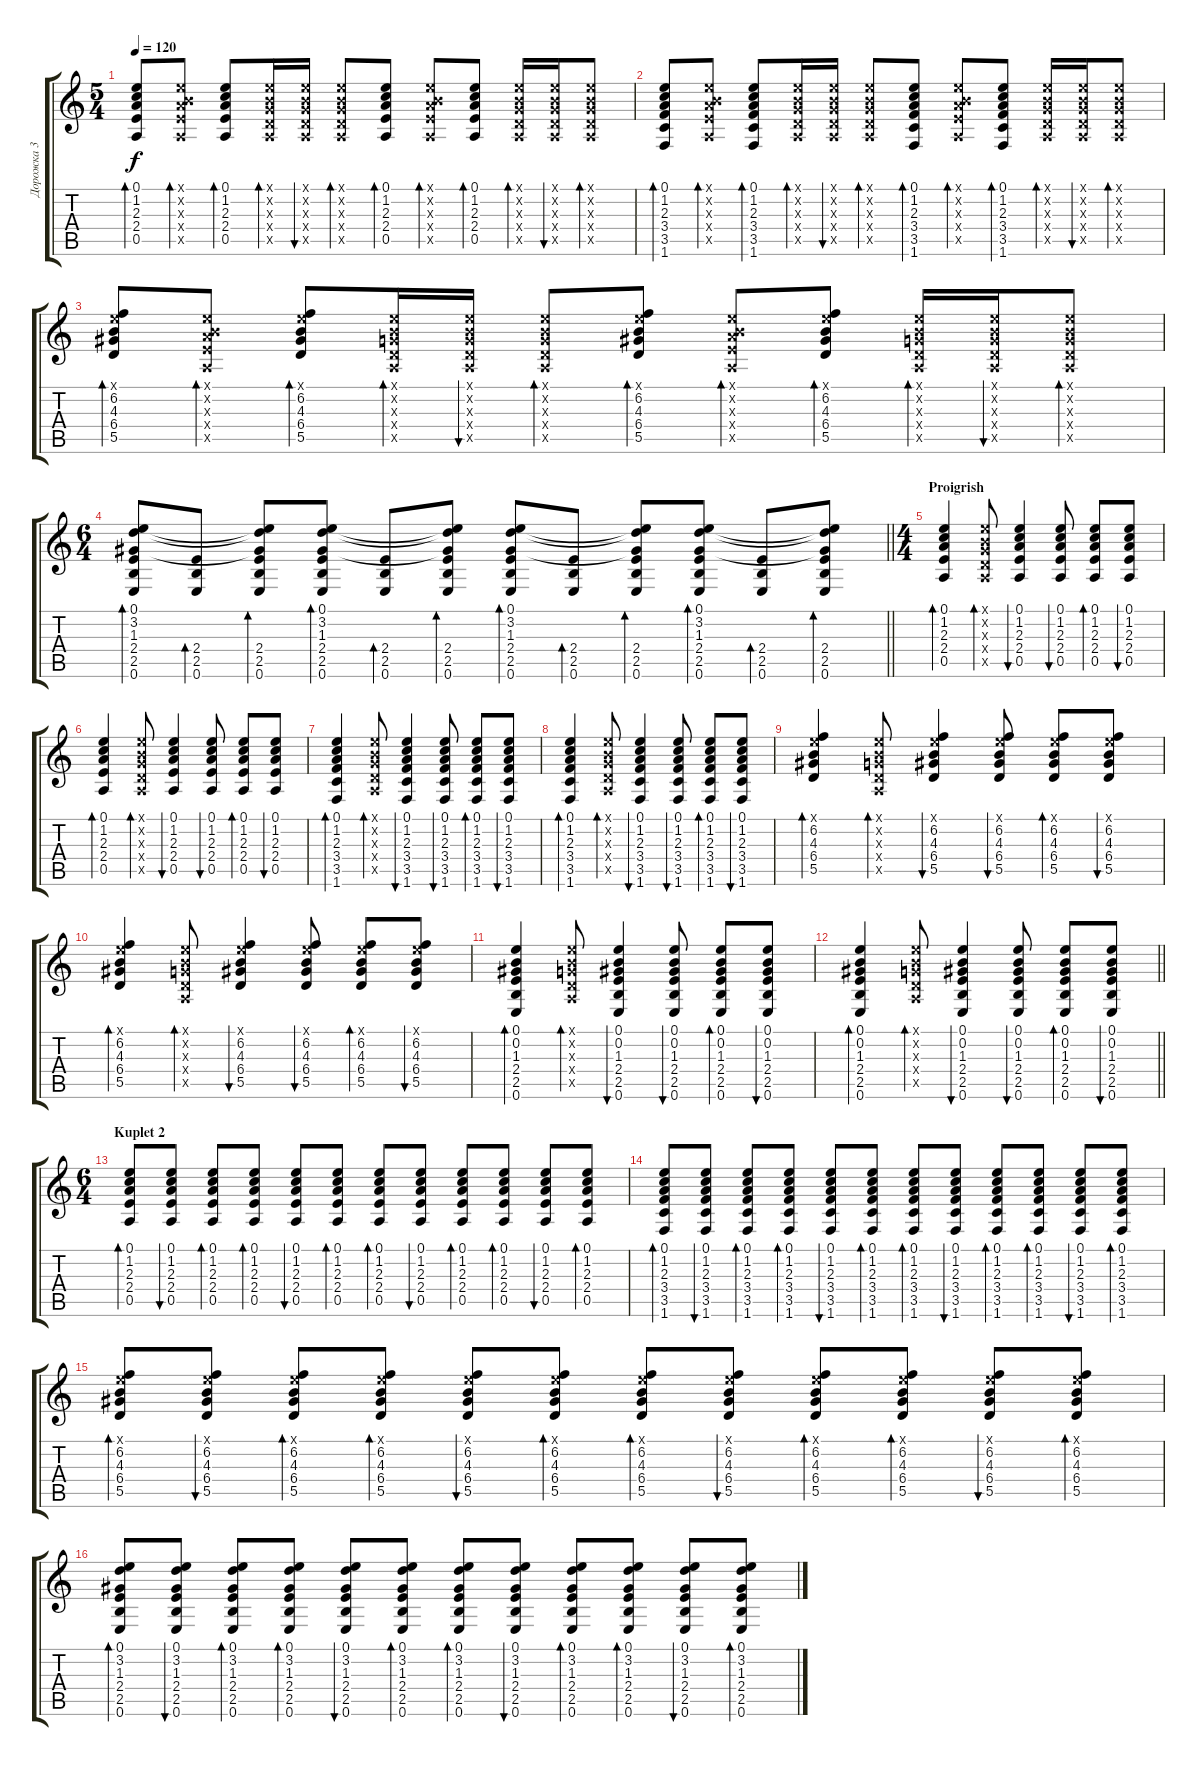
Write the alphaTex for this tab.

\track ("Дорожка 3" "Дорожка 3") {instrument acousticguitarsteel}
\staff {score tabs}
\tuning (E4 B3 G3 D3 A2 E2) {hide}
\ts (5 4)
\tempo 120
\clef g2
\ks c
(0.1 1.2 2.3 2.4 0.5).8{bd 60 dy f} (0.1{x} 0.2{x} 2.3{x} 2.4{x} 0.5{x}).8{bd 60} (0.1 1.2 2.3 2.4 0.5).8{bd 60} (0.1{x} 0.2{x} 0.3{x} 0.4{x} 0.5{x}).16{bd 60} (0.1{x} 0.2{x} 0.3{x} 0.4{x} 0.5{x}).16{bu 60} (0.1{x} 0.2{x} 0.3{x} 0.4{x} 0.5{x}).8{bd 60} (0.1 1.2 2.3 2.4 0.5).8{bd 60} (0.1{x} 0.2{x} 2.3{x} 2.4{x} 0.5{x}).8{bd 60} (0.1 1.2 2.3 2.4 0.5).8{bd 60} (0.1{x} 0.2{x} 0.3{x} 0.4{x} 0.5{x}).16{bd 60} (0.1{x} 0.2{x} 0.3{x} 0.4{x} 0.5{x}).16{bu 60} (0.1{x} 0.2{x} 0.3{x} 0.4{x} 0.5{x}).8{bd 60} |
(0.1 1.2 2.3 3.4 3.5 1.6).8{bd 60} (0.1{x} 0.2{x} 2.3{x} 2.4{x} 0.5{x}).8{bd 60} (0.1 1.2 2.3 3.4 3.5 1.6).8{bd 60} (0.1{x} 0.2{x} 0.3{x} 0.4{x} 0.5{x}).16{bd 60} (0.1{x} 0.2{x} 0.3{x} 0.4{x} 0.5{x}).16{bu 60} (0.1{x} 0.2{x} 0.3{x} 0.4{x} 0.5{x}).8{bd 60} (0.1 1.2 2.3 3.4 3.5 1.6).8{bd 60} (0.1{x} 0.2{x} 2.3{x} 2.4{x} 0.5{x}).8{bd 60} (0.1 1.2 2.3 3.4 3.5 1.6).8{bd 60} (0.1{x} 0.2{x} 0.3{x} 0.4{x} 0.5{x}).16{bd 60} (0.1{x} 0.2{x} 0.3{x} 0.4{x} 0.5{x}).16{bu 60} (0.1{x} 0.2{x} 0.3{x} 0.4{x} 0.5{x}).8{bd 60} |
(0.1{x} 6.2 4.3 6.4 5.5).8{bd 60} (0.1{x} 0.2{x} 2.3{x} 2.4{x} 0.5{x}).8{bd 60} (0.1{x} 6.2 4.3 6.4 5.5).8{bd 60} (0.1{x} 0.2{x} 0.3{x} 0.4{x} 0.5{x}).16{bd 60} (0.1{x} 0.2{x} 0.3{x} 0.4{x} 0.5{x}).16{bu 60} (0.1{x} 0.2{x} 0.3{x} 0.4{x} 0.5{x}).8{bd 60} (0.1{x} 6.2 4.3 6.4 5.5).8{bd 60} (0.1{x} 0.2{x} 2.3{x} 2.4{x} 0.5{x}).8{bd 60} (0.1{x} 6.2 4.3 6.4 5.5).8{bd 60} (0.1{x} 0.2{x} 0.3{x} 0.4{x} 0.5{x}).16{bd 60} (0.1{x} 0.2{x} 0.3{x} 0.4{x} 0.5{x}).16{bu 60} (0.1{x} 0.2{x} 0.3{x} 0.4{x} 0.5{x}).8{bd 60} |
\ts (6 4)
\barLineRight lightlight
(0.1 3.2 1.3 2.4 2.5 0.6).8{bd 60} (2.4 2.5 0.6).8{bd 60} (0.1{t} 3.2{t} 1.3{t} 2.4 2.5 0.6).8{bd 60} (0.1 3.2 1.3 2.4 2.5 0.6).8{bd 60} (2.4 2.5 0.6).8{bd 60} (0.1{t} 3.2{t} 1.3{t} 2.4 2.5 0.6).8{bd 60} (0.1 3.2 1.3 2.4 2.5 0.6).8{bd 60} (2.4 2.5 0.6).8{bd 60} (0.1{t} 3.2{t} 1.3{t} 2.4 2.5 0.6).8{bd 60} (0.1 3.2 1.3 2.4 2.5 0.6).8{bd 60} (2.4 2.5 0.6).8{bd 60} (0.1{t} 3.2{t} 1.3{t} 2.4 2.5 0.6).8{bd 60} |
\ts (4 4)
\section ("" "Proigrish")
(0.1 1.2 2.3 2.4 0.5).4{bd 60} (0.1{x} 0.2{x} 0.3{x} 0.4{x} 0.5{x}).8{bd 60} (0.1 1.2 2.3 2.4 0.5).4{bu 60} (0.1 1.2 2.3 2.4 0.5).8{bu 60} (0.1 1.2 2.3 2.4 0.5).8{bd 60} (0.1 1.2 2.3 2.4 0.5).8{bu 60} |
(0.1 1.2 2.3 2.4 0.5).4{bd 60} (0.1{x} 0.2{x} 0.3{x} 0.4{x} 0.5{x}).8{bd 60} (0.1 1.2 2.3 2.4 0.5).4{bu 60} (0.1 1.2 2.3 2.4 0.5).8{bu 60} (0.1 1.2 2.3 2.4 0.5).8{bd 60} (0.1 1.2 2.3 2.4 0.5).8{bu 60} |
(0.1 1.2 2.3 3.4 3.5 1.6).4{bd 60} (0.1{x} 0.2{x} 0.3{x} 0.4{x} 0.5{x}).8{bd 60} (0.1 1.2 2.3 3.4 3.5 1.6).4{bu 60} (0.1 1.2 2.3 3.4 3.5 1.6).8{bu 60} (0.1 1.2 2.3 3.4 3.5 1.6).8{bd 60} (0.1 1.2 2.3 3.4 3.5 1.6).8{bu 60} |
(0.1 1.2 2.3 3.4 3.5 1.6).4{bd 60} (0.1{x} 0.2{x} 0.3{x} 0.4{x} 0.5{x}).8{bd 60} (0.1 1.2 2.3 3.4 3.5 1.6).4{bu 60} (0.1 1.2 2.3 3.4 3.5 1.6).8{bu 60} (0.1 1.2 2.3 3.4 3.5 1.6).8{bd 60} (0.1 1.2 2.3 3.4 3.5 1.6).8{bu 60} |
(0.1{x} 6.2 4.3 6.4 5.5).4{bd 60} (0.1{x} 0.2{x} 0.3{x} 0.4{x} 0.5{x}).8{bd 60} (0.1{x} 6.2 4.3 6.4 5.5).4{bu 60} (0.1{x} 6.2 4.3 6.4 5.5).8{bu 60} (0.1{x} 6.2 4.3 6.4 5.5).8{bd 60} (0.1{x} 6.2 4.3 6.4 5.5).8{bu 60} |
(0.1{x} 6.2 4.3 6.4 5.5).4{bd 60} (0.1{x} 0.2{x} 0.3{x} 0.4{x} 0.5{x}).8{bd 60} (0.1{x} 6.2 4.3 6.4 5.5).4{bu 60} (0.1{x} 6.2 4.3 6.4 5.5).8{bu 60} (0.1{x} 6.2 4.3 6.4 5.5).8{bd 60} (0.1{x} 6.2 4.3 6.4 5.5).8{bu 60} |
(0.1 0.2 1.3 2.4 2.5 0.6).4{bd 60} (0.1{x} 0.2{x} 0.3{x} 0.4{x} 0.5{x}).8{bd 60} (0.1 0.2 1.3 2.4 2.5 0.6).4{bu 60} (0.1 0.2 1.3 2.4 2.5 0.6).8{bu 60} (0.1 0.2 1.3 2.4 2.5 0.6).8{bd 60} (0.1 0.2 1.3 2.4 2.5 0.6).8{bu 60} |
\barLineRight lightlight
(0.1 0.2 1.3 2.4 2.5 0.6).4{bd 60} (0.1{x} 0.2{x} 0.3{x} 0.4{x} 0.5{x}).8{bd 60} (0.1 0.2 1.3 2.4 2.5 0.6).4{bu 60} (0.1 0.2 1.3 2.4 2.5 0.6).8{bu 60} (0.1 0.2 1.3 2.4 2.5 0.6).8{bd 60} (0.1 0.2 1.3 2.4 2.5 0.6).8{bu 60} |
\ts (6 4)
\section ("" "Kuplet 2")
(0.1 1.2 2.3 2.4 0.5).8{bd 60} (0.1 1.2 2.3 2.4 0.5).8{bu 60} (0.1 1.2 2.3 2.4 0.5).8{bd 60} (0.1 1.2 2.3 2.4 0.5).8{bd 60} (0.1 1.2 2.3 2.4 0.5).8{bu 60} (0.1 1.2 2.3 2.4 0.5).8{bd 60} (0.1 1.2 2.3 2.4 0.5).8{bd 60} (0.1 1.2 2.3 2.4 0.5).8{bu 60} (0.1 1.2 2.3 2.4 0.5).8{bd 60} (0.1 1.2 2.3 2.4 0.5).8{bd 60} (0.1 1.2 2.3 2.4 0.5).8{bu 60} (0.1 1.2 2.3 2.4 0.5).8{bd 60} |
(0.1 1.2 2.3 3.4 3.5 1.6).8{bd 60} (0.1 1.2 2.3 3.4 3.5 1.6).8{bu 60} (0.1 1.2 2.3 3.4 3.5 1.6).8{bd 60} (0.1 1.2 2.3 3.4 3.5 1.6).8{bd 60} (0.1 1.2 2.3 3.4 3.5 1.6).8{bu 60} (0.1 1.2 2.3 3.4 3.5 1.6).8{bd 60} (0.1 1.2 2.3 3.4 3.5 1.6).8{bd 60} (0.1 1.2 2.3 3.4 3.5 1.6).8{bu 60} (0.1 1.2 2.3 3.4 3.5 1.6).8{bd 60} (0.1 1.2 2.3 3.4 3.5 1.6).8{bd 60} (0.1 1.2 2.3 3.4 3.5 1.6).8{bu 60} (0.1 1.2 2.3 3.4 3.5 1.6).8{bd 60} |
(0.1{x} 6.2 4.3 6.4 5.5).8{bd 60} (0.1{x} 6.2 4.3 6.4 5.5).8{bu 60} (0.1{x} 6.2 4.3 6.4 5.5).8{bd 60} (0.1{x} 6.2 4.3 6.4 5.5).8{bd 60} (0.1{x} 6.2 4.3 6.4 5.5).8{bu 60} (0.1{x} 6.2 4.3 6.4 5.5).8{bd 60} (0.1{x} 6.2 4.3 6.4 5.5).8{bd 60} (0.1{x} 6.2 4.3 6.4 5.5).8{bu 60} (0.1{x} 6.2 4.3 6.4 5.5).8{bd 60} (0.1{x} 6.2 4.3 6.4 5.5).8{bd 60} (0.1{x} 6.2 4.3 6.4 5.5).8{bu 60} (0.1{x} 6.2 4.3 6.4 5.5).8{bd 60} |
(0.1 3.2 1.3 2.4 2.5 0.6).8{bd 60} (0.1 3.2 1.3 2.4 2.5 0.6).8{bu 60} (0.1 3.2 1.3 2.4 2.5 0.6).8{bd 60} (0.1 3.2 1.3 2.4 2.5 0.6).8{bd 60} (0.1 3.2 1.3 2.4 2.5 0.6).8{bu 60} (0.1 3.2 1.3 2.4 2.5 0.6).8{bd 60} (0.1 3.2 1.3 2.4 2.5 0.6).8{bd 60} (0.1 3.2 1.3 2.4 2.5 0.6).8{bu 60} (0.1 3.2 1.3 2.4 2.5 0.6).8{bd 60} (0.1 3.2 1.3 2.4 2.5 0.6).8{bd 60} (0.1 3.2 1.3 2.4 2.5 0.6).8{bu 60} (0.1 3.2 1.3 2.4 2.5 0.6).8{bd 60}
